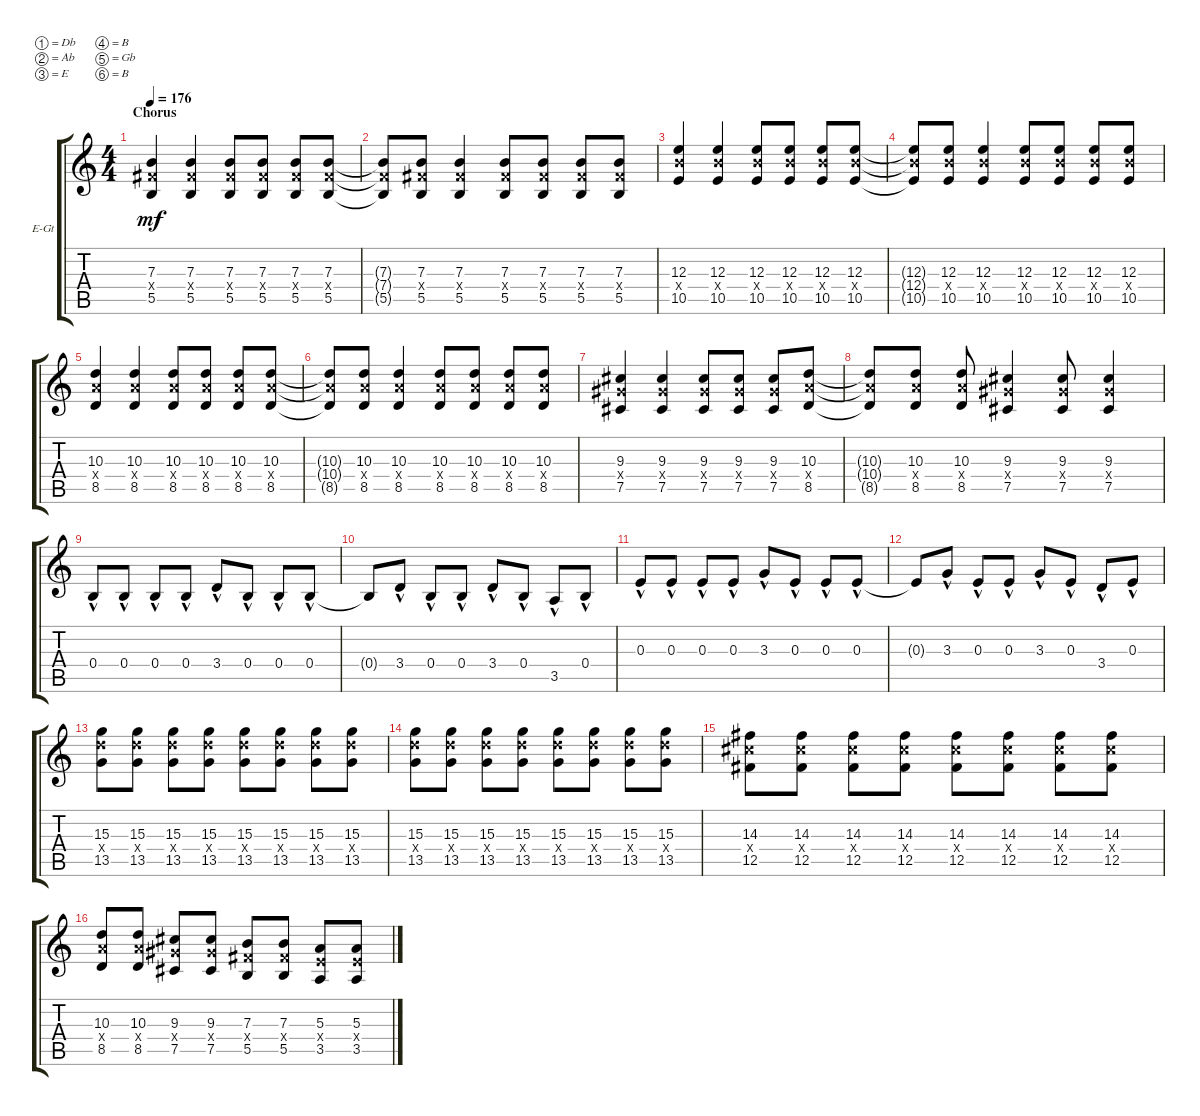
\defaultSystemsLayout 4
\bracketExtendMode groupsimilarinstruments
\firstSystemTrackNameOrientation horizontal
\otherSystemsTrackNameOrientation horizontal
\track ("Ру" "E-Gt") {instrument distortionguitar}
\staff {score tabs}
\tuning (Db4 Ab3 E3 B2 Gb2 B1)
\ts (4 4)
\section ("" "Chorus")
\tempo 176
\clef g2
\ks c
(5.5 7.3 7.4{x}).4{dy mf} (5.5 7.3 7.4{x}).4 (5.5 7.3 7.4{x}).8 (5.5 7.3 7.4{x}).8 (5.5 7.3 7.4{x}).8 (5.5 7.3 7.4{x}).8 |
(5.5{t} 7.3{t} 7.4{x t}).8 (5.5 7.3 7.4{x}).8 (5.5 7.3 7.4{x}).4 (5.5 7.3 7.4{x}).8 (5.5 7.3 7.4{x}).8 (5.5 7.3 7.4{x}).8 (5.5 7.3 7.4{x}).8 |
(10.5 12.3 12.4{x}).4 (10.5 12.3 12.4{x}).4 (10.5 12.3 12.4{x}).8 (10.5 12.3 12.4{x}).8 (10.5 12.3 12.4{x}).8 (10.5 12.3 12.4{x}).8 |
(10.5{t} 12.3{t} 12.4{x t}).8 (10.5 12.3 12.4{x}).8 (10.5 12.3 12.4{x}).4 (10.5 12.3 12.4{x}).8 (10.5 12.3 12.4{x}).8 (10.5 12.3 12.4{x}).8 (10.5 12.3 12.4{x}).8 |
(8.5 10.3 10.4{x}).4 (8.5 10.3 10.4{x}).4 (8.5 10.3 10.4{x}).8 (8.5 10.3 10.4{x}).8 (8.5 10.3 10.4{x}).8 (8.5 10.3 10.4{x}).8 |
(8.5{t} 10.3{t} 10.4{x t}).8 (8.5 10.3 10.4{x}).8 (8.5 10.3 10.4{x}).4 (8.5 10.3 10.4{x}).8 (8.5 10.3 10.4{x}).8 (8.5 10.3 10.4{x}).8 (8.5 10.3 10.4{x}).8 |
(7.5 9.4{x} 9.3).4 (9.3 9.4{x} 7.5).4 (7.5 9.4{x} 9.3).8 (9.3 9.4{x} 7.5).8 (7.5 9.4{x} 9.3).8 (8.5 10.3 10.4{x}).8 |
(8.5{t} 10.3{t} 10.4{x t}).8 (8.5 10.3 10.4{x}).8 (8.5 10.3 10.4{x}).8 (7.5 9.4{x} 9.3).4 (7.5 9.4{x} 9.3).8 (9.3 9.4{x} 7.5).4 |
0.4{hac}.8 0.4{hac}.8 0.4{hac}.8 0.4{hac}.8 3.4{hac}.8 0.4{hac}.8 0.4{hac}.8 0.4{hac}.8 |
0.4{t}.8 3.4{hac}.8 0.4{hac}.8 0.4{hac}.8 3.4{hac}.8 0.4{hac}.8 3.5{hac}.8 0.4{hac}.8 |
0.3{hac}.8 0.3{hac}.8 0.3{hac}.8 0.3{hac}.8 3.3{hac}.8 0.3{hac}.8 0.3{hac}.8 0.3{hac}.8 |
0.3{t}.8 3.3{hac}.8 0.3{hac}.8 0.3{hac}.8 3.3{hac}.8 0.3{hac}.8 3.4{hac}.8 0.3{hac}.8 |
(13.5 15.3 15.4{x}).8 (13.5 15.3 15.4{x}).8 (13.5 15.3 15.4{x}).8 (13.5 15.3 15.4{x}).8 (13.5 15.3 15.4{x}).8 (13.5 15.3 15.4{x}).8 (13.5 15.3 15.4{x}).8 (13.5 15.3 15.4{x}).8 |
(13.5 15.3 15.4{x}).8 (13.5 15.3 15.4{x}).8 (13.5 15.3 15.4{x}).8 (13.5 15.3 15.4{x}).8 (13.5 15.3 15.4{x}).8 (13.5 15.3 15.4{x}).8 (13.5 15.3 15.4{x}).8 (13.5 15.3 15.4{x}).8 |
(12.5 14.4{x} 14.3).8 (14.3 14.4{x} 12.5).8 (14.3 14.4{x} 12.5).8 (14.3 14.4{x} 12.5).8 (12.5 14.4{x} 14.3).8 (14.3 14.4{x} 12.5).8 (14.3 14.4{x} 12.5).8 (14.3 14.4{x} 12.5).8 |
(8.5 10.4{x} 10.3).8 (8.5 10.4{x} 10.3).8 (7.5 9.4{x} 9.3).8 (7.5 9.4{x} 9.3).8 (5.5 7.3 7.4{x}).8 (5.5 7.4{x} 7.3).8 (3.5 5.3 5.4{x}).8 (3.5 5.4{x} 5.3).8
